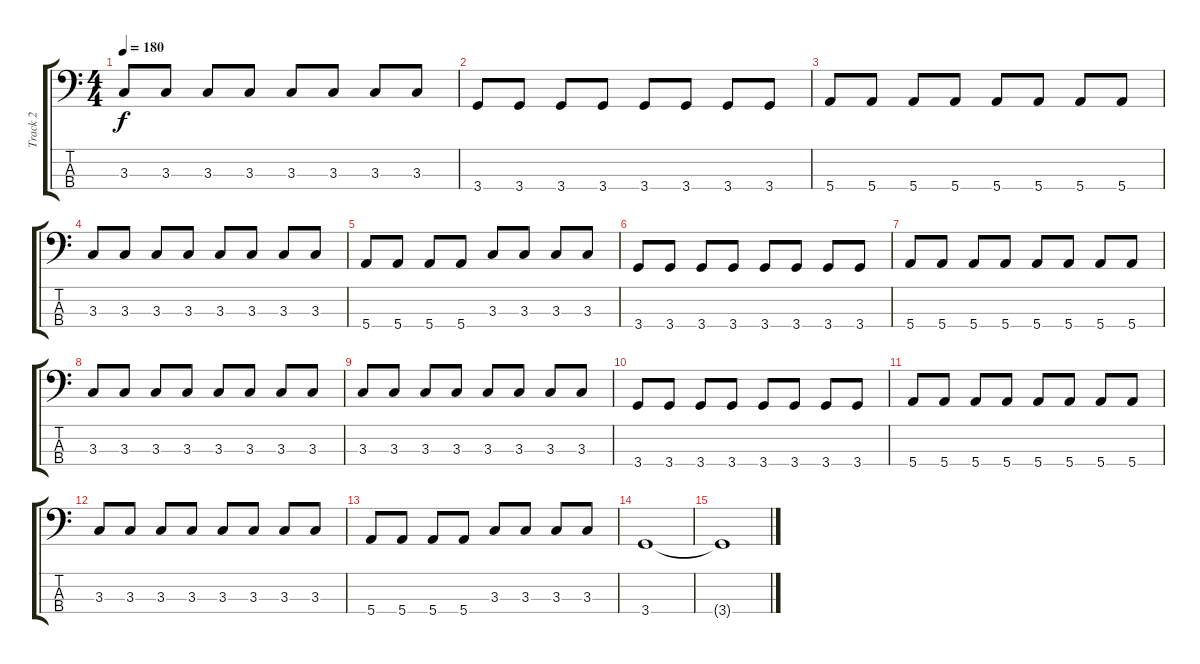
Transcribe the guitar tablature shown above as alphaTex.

\track ("Track 2" "Track 2") {instrument electricbasspick}
\staff {score tabs}
\tuning (G2 D2 A1 E1) {hide}
\ts (4 4)
\tempo 180
\clef f4
\ks c
3.3.8{dy f} 3.3.8 3.3.8 3.3.8 3.3.8 3.3.8 3.3.8 3.3.8 |
3.4.8 3.4.8 3.4.8 3.4.8 3.4.8 3.4.8 3.4.8 3.4.8 |
5.4.8 5.4.8 5.4.8 5.4.8 5.4.8 5.4.8 5.4.8 5.4.8 |
3.3.8 3.3.8 3.3.8 3.3.8 3.3.8 3.3.8 3.3.8 3.3.8 |
5.4.8 5.4.8 5.4.8 5.4.8 3.3.8 3.3.8 3.3.8 3.3.8 |
3.4.8 3.4.8 3.4.8 3.4.8 3.4.8 3.4.8 3.4.8 3.4.8 |
5.4.8 5.4.8 5.4.8 5.4.8 5.4.8 5.4.8 5.4.8 5.4.8 |
3.3.8 3.3.8 3.3.8 3.3.8 3.3.8 3.3.8 3.3.8 3.3.8 |
3.3.8 3.3.8 3.3.8 3.3.8 3.3.8 3.3.8 3.3.8 3.3.8 |
3.4.8 3.4.8 3.4.8 3.4.8 3.4.8 3.4.8 3.4.8 3.4.8 |
5.4.8 5.4.8 5.4.8 5.4.8 5.4.8 5.4.8 5.4.8 5.4.8 |
3.3.8 3.3.8 3.3.8 3.3.8 3.3.8 3.3.8 3.3.8 3.3.8 |
5.4.8 5.4.8 5.4.8 5.4.8 3.3.8 3.3.8 3.3.8 3.3.8 |
3.4.1 |
3.4{t}.1
